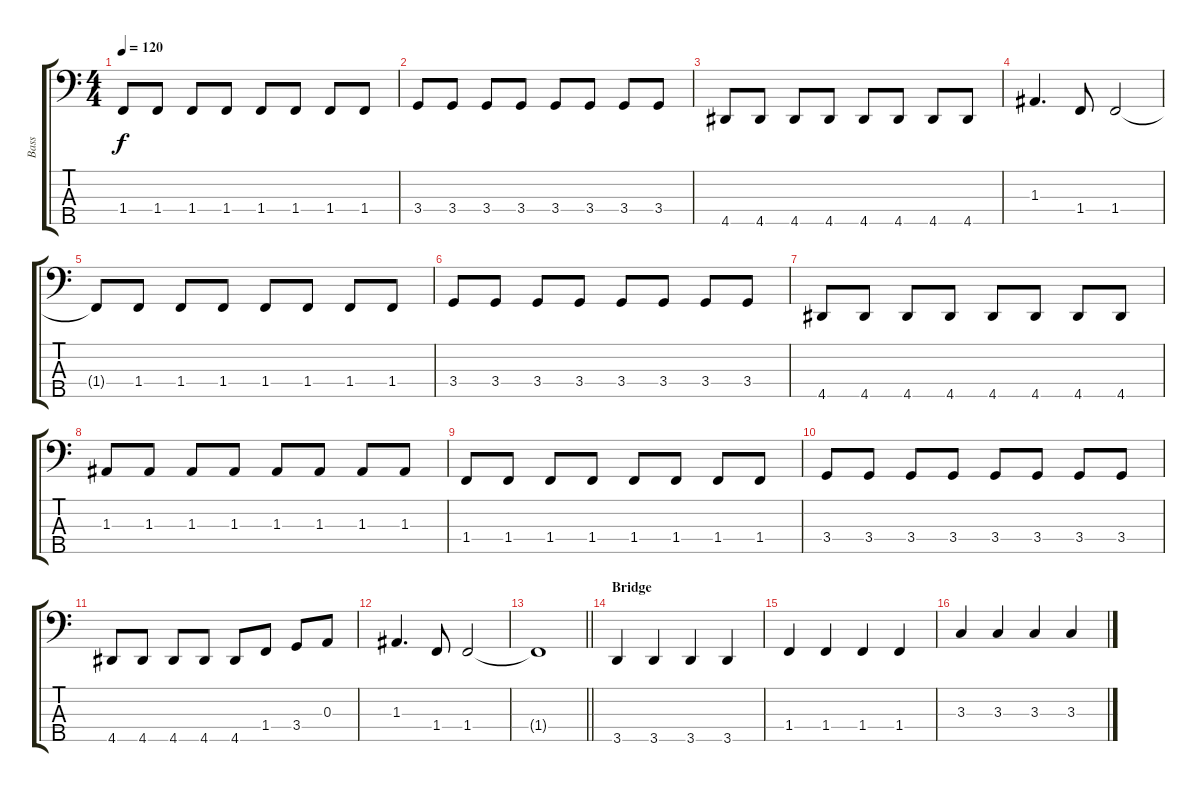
\track ("Bass" "Bass") {instrument electricbassfinger}
\staff {score tabs}
\tuning (G2 D2 A1 E1 B0) {hide}
\ts (4 4)
\tempo 120
\clef f4
\ks c
1.4.8{dy f} 1.4.8 1.4.8 1.4.8 1.4.8 1.4.8 1.4.8 1.4.8 |
3.4.8 3.4.8 3.4.8 3.4.8 3.4.8 3.4.8 3.4.8 3.4.8 |
4.5.8 4.5.8 4.5.8 4.5.8 4.5.8 4.5.8 4.5.8 4.5.8 |
1.3.4{d} 1.4.8 1.4.2 |
1.4{t}.8 1.4.8 1.4.8 1.4.8 1.4.8 1.4.8 1.4.8 1.4.8 |
3.4.8 3.4.8 3.4.8 3.4.8 3.4.8 3.4.8 3.4.8 3.4.8 |
4.5.8 4.5.8 4.5.8 4.5.8 4.5.8 4.5.8 4.5.8 4.5.8 |
1.3.8 1.3.8 1.3.8 1.3.8 1.3.8 1.3.8 1.3.8 1.3.8 |
1.4.8 1.4.8 1.4.8 1.4.8 1.4.8 1.4.8 1.4.8 1.4.8 |
3.4.8 3.4.8 3.4.8 3.4.8 3.4.8 3.4.8 3.4.8 3.4.8 |
4.5.8 4.5.8 4.5.8 4.5.8 4.5.8 1.4.8 3.4.8 0.3.8 |
1.3.4{d} 1.4.8 1.4.2 |
\barLineRight lightlight
1.4{t}.1 |
\section ("" "Bridge")
3.5.4 3.5.4 3.5.4 3.5.4 |
1.4.4 1.4.4 1.4.4 1.4.4 |
3.3.4 3.3.4 3.3.4 3.3.4
